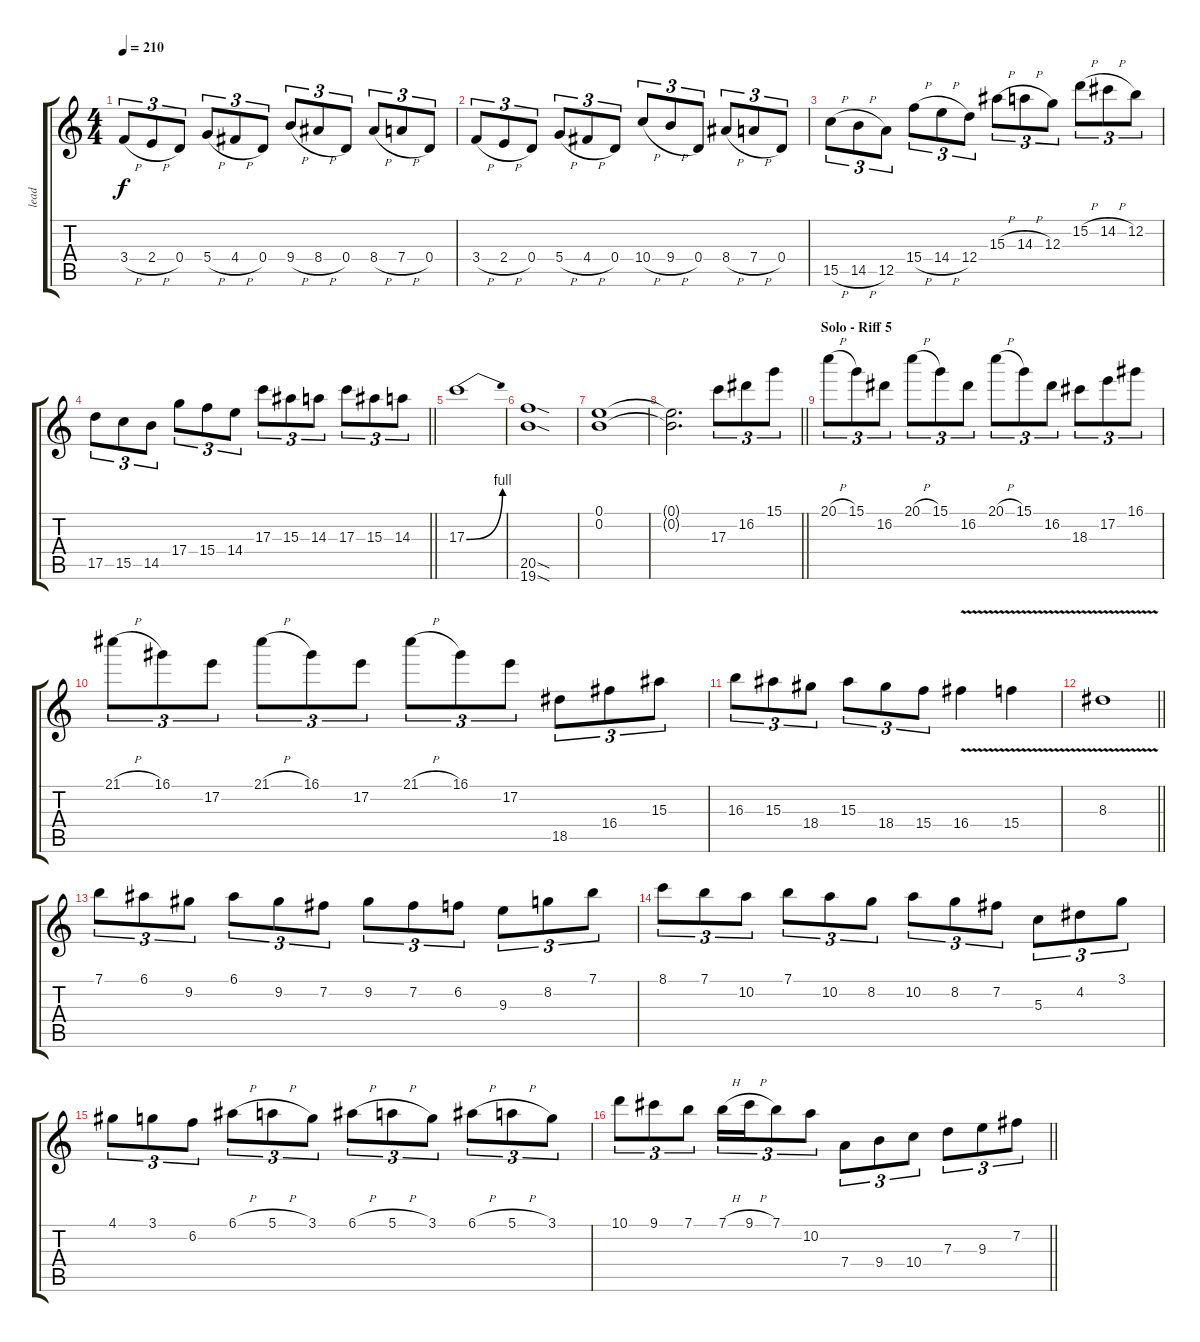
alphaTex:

\track ("lead" "lead") {instrument distortionguitar}
\staff {score tabs}
\tuning (E4 B3 G3 D3 A2 E2) {hide}
\ts (4 4)
\tempo 210
\clef g2
\ks c
3.4{h}.8{tu (3 2) dy f} 2.4{h}.8{tu (3 2)} 0.4.8{tu (3 2)} 5.4{h}.8{tu (3 2)} 4.4{h}.8{tu (3 2)} 0.4.8{tu (3 2)} 9.4{h}.8{tu (3 2)} 8.4{h}.8{tu (3 2)} 0.4.8{tu (3 2)} 8.4{h}.8{tu (3 2)} 7.4{h}.8{tu (3 2)} 0.4.8{tu (3 2)} |
3.4{h}.8{tu (3 2)} 2.4{h}.8{tu (3 2)} 0.4.8{tu (3 2)} 5.4{h}.8{tu (3 2)} 4.4{h}.8{tu (3 2)} 0.4.8{tu (3 2)} 10.4{h}.8{tu (3 2)} 9.4{h}.8{tu (3 2)} 0.4.8{tu (3 2)} 8.4{h}.8{tu (3 2)} 7.4{h}.8{tu (3 2)} 0.4.8{tu (3 2)} |
15.5{h}.8{tu (3 2)} 14.5{h}.8{tu (3 2)} 12.5.8{tu (3 2)} 15.4{h}.8{tu (3 2)} 14.4{h}.8{tu (3 2)} 12.4.8{tu (3 2)} 15.3{h}.8{tu (3 2)} 14.3{h}.8{tu (3 2)} 12.3.8{tu (3 2)} 15.2{h}.8{tu (3 2)} 14.2{h}.8{tu (3 2)} 12.2.8{tu (3 2)} |
\barLineRight lightlight
17.5.8{tu (3 2)} 15.5.8{tu (3 2)} 14.5.8{tu (3 2)} 17.4.8{tu (3 2)} 15.4.8{tu (3 2)} 14.4.8{tu (3 2)} 17.3.8{tu (3 2)} 15.3.8{tu (3 2)} 14.3.8{tu (3 2)} 17.3.8{tu (3 2)} 15.3.8{tu (3 2)} 14.3.8{tu (3 2)} |
17.3{be (bend 0 0 60 4)}.1 |
(20.5{sod} 19.6{sod}).1 |
(0.1 0.2).1 |
\barLineRight lightlight
(0.1{t} 0.2{t}).2{d} 17.3.8{tu (3 2)} 16.2.8{tu (3 2)} 15.1.8{tu (3 2)} |
\section ("" "Solo - Riff 5")
20.1{h}.8{tu (3 2)} 15.1.8{tu (3 2)} 16.2.8{tu (3 2)} 20.1{h}.8{tu (3 2)} 15.1.8{tu (3 2)} 16.2.8{tu (3 2)} 20.1{h}.8{tu (3 2)} 15.1.8{tu (3 2)} 16.2.8{tu (3 2)} 18.3.8{tu (3 2)} 17.2.8{tu (3 2)} 16.1.8{tu (3 2)} |
21.1{h}.8{tu (3 2)} 16.1.8{tu (3 2)} 17.2.8{tu (3 2)} 21.1{h}.8{tu (3 2)} 16.1.8{tu (3 2)} 17.2.8{tu (3 2)} 21.1{h}.8{tu (3 2)} 16.1.8{tu (3 2)} 17.2.8{tu (3 2)} 18.5.8{tu (3 2)} 16.4.8{tu (3 2)} 15.3.8{tu (3 2)} |
16.3.8{tu (3 2)} 15.3.8{tu (3 2)} 18.4.8{tu (3 2)} 15.3.8{tu (3 2)} 18.4.8{tu (3 2)} 15.4.8{tu (3 2)} 16.4{v}.4 15.4{v}.4 |
\barLineRight lightlight
8.3{v}.1 |
7.1.8{tu (3 2)} 6.1.8{tu (3 2)} 9.2.8{tu (3 2)} 6.1.8{tu (3 2)} 9.2.8{tu (3 2)} 7.2.8{tu (3 2)} 9.2.8{tu (3 2)} 7.2.8{tu (3 2)} 6.2.8{tu (3 2)} 9.3.8{tu (3 2)} 8.2.8{tu (3 2)} 7.1.8{tu (3 2)} |
8.1.8{tu (3 2)} 7.1.8{tu (3 2)} 10.2.8{tu (3 2)} 7.1.8{tu (3 2)} 10.2.8{tu (3 2)} 8.2.8{tu (3 2)} 10.2.8{tu (3 2)} 8.2.8{tu (3 2)} 7.2.8{tu (3 2)} 5.3.8{tu (3 2)} 4.2.8{tu (3 2)} 3.1.8{tu (3 2)} |
4.1.8{tu (3 2)} 3.1.8{tu (3 2)} 6.2.8{tu (3 2)} 6.1{h}.8{tu (3 2)} 5.1{h}.8{tu (3 2)} 3.1.8{tu (3 2)} 6.1{h}.8{tu (3 2)} 5.1{h}.8{tu (3 2)} 3.1.8{tu (3 2)} 6.1{h}.8{tu (3 2)} 5.1{h}.8{tu (3 2)} 3.1.8{tu (3 2)} |
\barLineRight lightlight
10.1.8{tu (3 2)} 9.1.8{tu (3 2)} 7.1.8{tu (3 2)} 7.1{h}.16{tu (3 2)} 9.1{h}.16{tu (3 2)} 7.1.8{tu (3 2)} 10.2.8{tu (3 2)} 7.4.8{tu (3 2)} 9.4.8{tu (3 2)} 10.4.8{tu (3 2)} 7.3.8{tu (3 2)} 9.3.8{tu (3 2)} 7.2.8{tu (3 2)}
